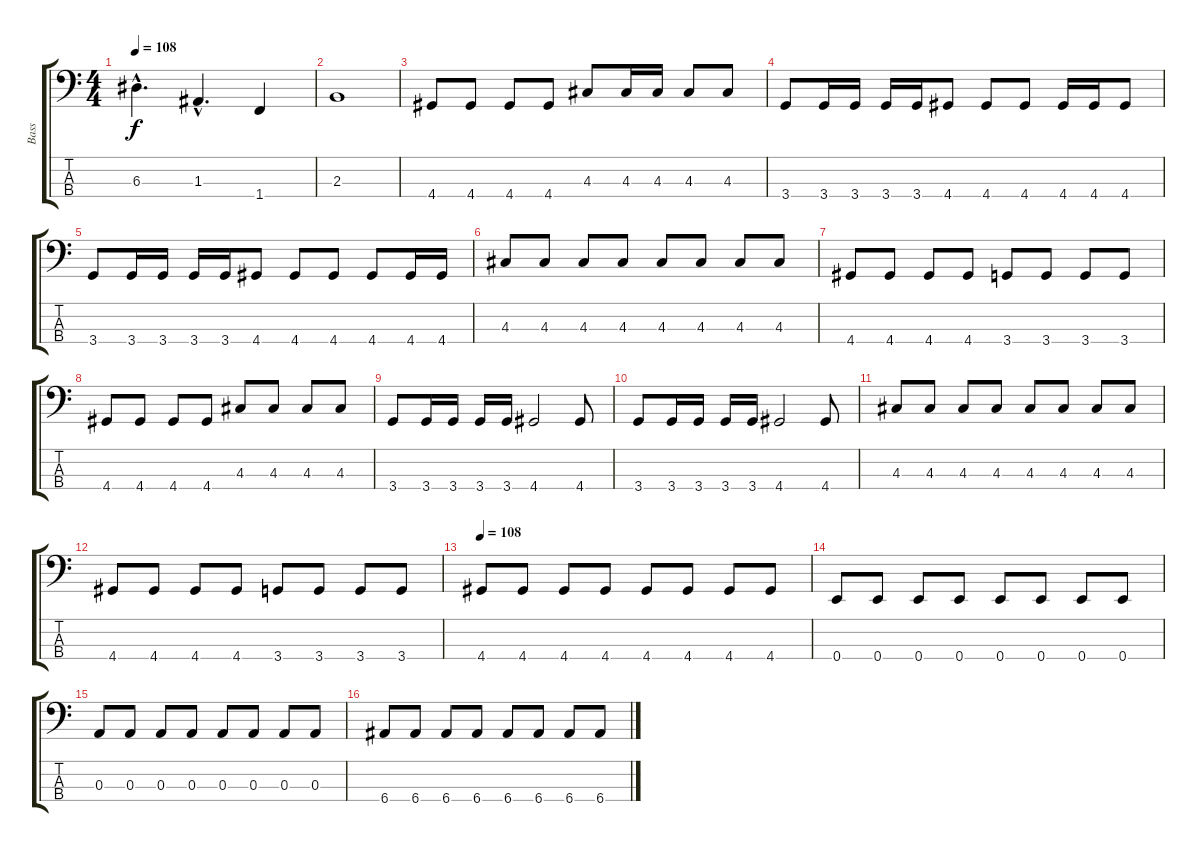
\track ("Bass" "Bass") {instrument electricbasspick}
\staff {score tabs}
\tuning (G2 D2 A1 E1) {hide}
\ts (4 4)
\tempo 108
\clef f4
\ks c
6.3{hac}.4{d dy f} 1.3{hac}.4{d} 1.4.4 |
2.3.1 |
4.4.8 4.4.8 4.4.8 4.4.8 4.3.8 4.3.16 4.3.16 4.3.8 4.3.8 |
3.4.8 3.4.16 3.4.16 3.4.16 3.4.16 4.4.8 4.4.8 4.4.8 4.4.16 4.4.16 4.4.8 |
3.4.8 3.4.16 3.4.16 3.4.16 3.4.16 4.4.8 4.4.8 4.4.8 4.4.8 4.4.16 4.4.16 |
4.3.8 4.3.8 4.3.8 4.3.8 4.3.8 4.3.8 4.3.8 4.3.8 |
4.4.8 4.4.8 4.4.8 4.4.8 3.4.8 3.4.8 3.4.8 3.4.8 |
4.4.8 4.4.8 4.4.8 4.4.8 4.3.8 4.3.8 4.3.8 4.3.8 |
3.4.8 3.4.16 3.4.16 3.4.16 3.4.16 4.4.2 4.4.8 |
3.4.8 3.4.16 3.4.16 3.4.16 3.4.16 4.4.2 4.4.8 |
4.3.8 4.3.8 4.3.8 4.3.8 4.3.8 4.3.8 4.3.8 4.3.8 |
4.4.8 4.4.8 4.4.8 4.4.8 3.4.8 3.4.8 3.4.8 3.4.8 |
\tempo 108
4.4.8 4.4.8 4.4.8 4.4.8 4.4.8 4.4.8 4.4.8 4.4.8 |
0.4.8 0.4.8 0.4.8 0.4.8 0.4.8 0.4.8 0.4.8 0.4.8 |
0.3.8 0.3.8 0.3.8 0.3.8 0.3.8 0.3.8 0.3.8 0.3.8 |
6.4.8 6.4.8 6.4.8 6.4.8 6.4.8 6.4.8 6.4.8 6.4.8
